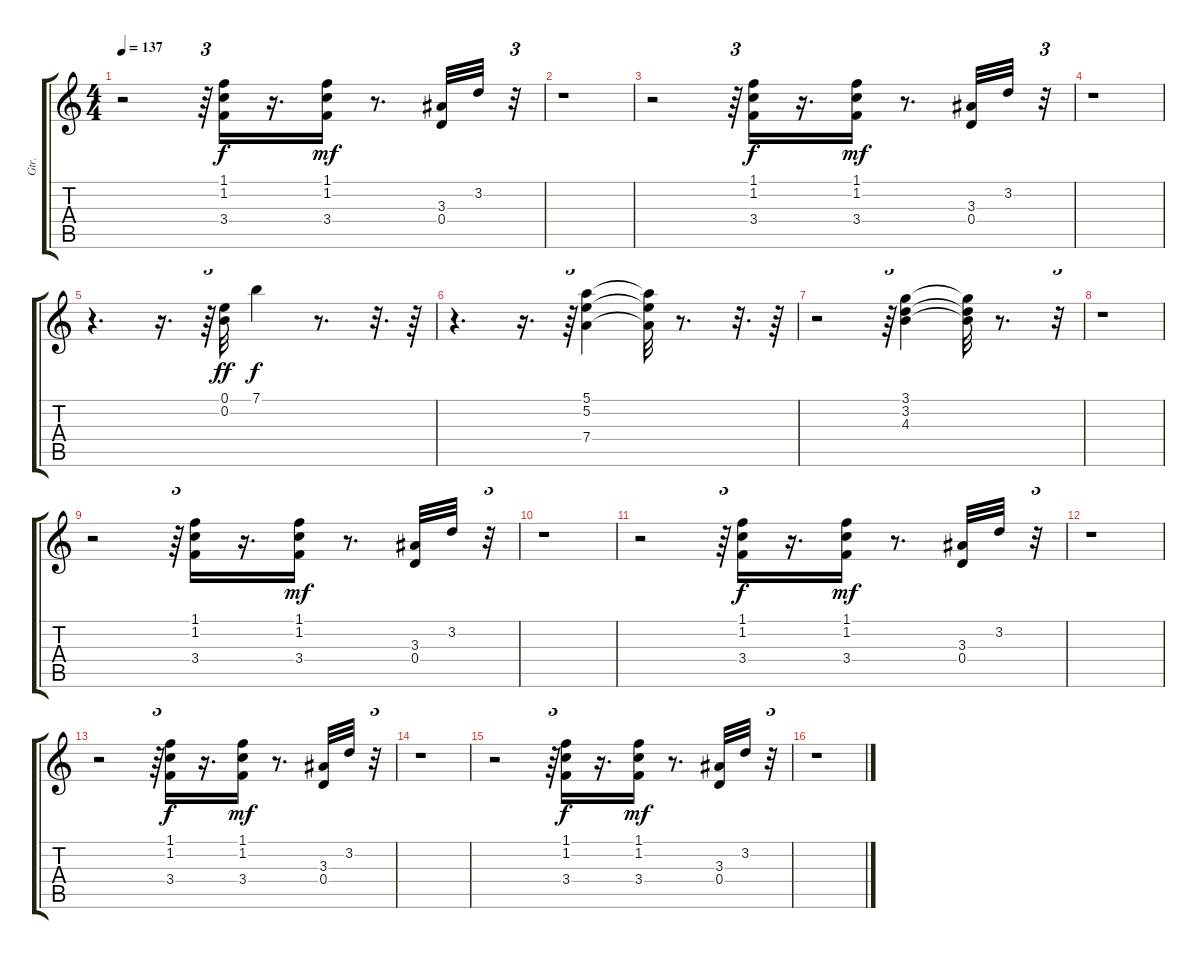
\track ("Gtr." "Gtr.") {instrument distortionguitar}
\staff {score tabs}
\tuning (E4 B3 G3 D3 A2 E2) {hide}
\ts (4 4)
\tempo 137
\clef g2
\ks c
r.2{dy f} r.64{tu (3 2)} (1.1 1.2 3.4).16 r.16{d} (1.1 1.2 3.4).16{dy mf} r.8{d} (3.3 0.4).32 3.2.32 r.32{tu (3 2)} |
r.1 |
r.2 r.64{tu (3 2)} (1.1 1.2 3.4).16{dy f} r.16{d} (1.1 1.2 3.4).16{dy mf} r.8{d} (3.3 0.4).32 3.2.32 r.32{tu (3 2)} |
r.1 |
r.4{d} r.16{d} r.64{tu (3 2)} (0.1 0.2).32{dy ff} 7.1.4{dy f} r.8{d} r.32{d} r.64 |
r.4{d} r.16{d} r.64{tu (3 2)} (5.1 5.2 7.4).4 (5.1{t} 5.2{t} 7.4{t}).32 r.8{d} r.32{d} r.64 |
r.2 r.64{tu (3 2)} (3.1 3.2 4.3).4 (3.1{t} 3.2{t} 4.3{t}).32 r.8{d} r.32{tu (3 2)} |
r.1 |
r.2 r.64{tu (3 2)} (1.1 1.2 3.4).16 r.16{d} (1.1 1.2 3.4).16{dy mf} r.8{d} (3.3 0.4).32 3.2.32 r.32{tu (3 2)} |
r.1 |
r.2 r.64{tu (3 2)} (1.1 1.2 3.4).16{dy f} r.16{d} (1.1 1.2 3.4).16{dy mf} r.8{d} (3.3 0.4).32 3.2.32 r.32{tu (3 2)} |
r.1 |
r.2 r.64{tu (3 2)} (1.1 1.2 3.4).16{dy f} r.16{d} (1.1 1.2 3.4).16{dy mf} r.8{d} (3.3 0.4).32 3.2.32 r.32{tu (3 2)} |
r.1 |
r.2 r.64{tu (3 2)} (1.1 1.2 3.4).16{dy f} r.16{d} (1.1 1.2 3.4).16{dy mf} r.8{d} (3.3 0.4).32 3.2.32 r.32{tu (3 2)} |
r.1
